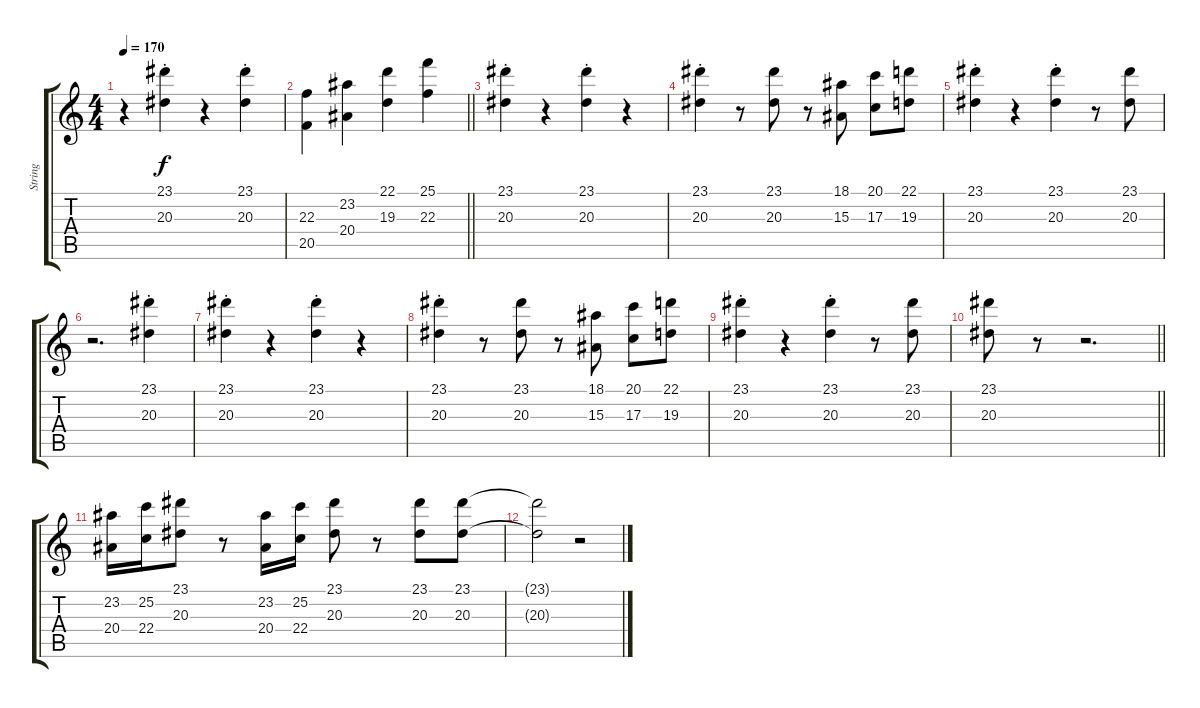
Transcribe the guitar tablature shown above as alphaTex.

\track ("String" "String") {instrument stringensemble1}
\staff {score tabs}
\tuning (E4 B3 G3 D3 A2 E2) {hide}
\ts (4 4)
\tempo 170
\clef g2
\ks c
r.4{dy f} (23.1{st} 20.3{st}).4 r.4 (23.1{st} 20.3{st}).4 |
\barLineRight lightlight
(22.3 20.5).4 (23.2 20.4).4 (22.1 19.3).4 (25.1 22.3).4 |
(23.1{st} 20.3{st}).4 r.4 (23.1{st} 20.3{st}).4 r.4 |
(23.1{st} 20.3{st}).4 r.8 (23.1 20.3).8 r.8 (18.1 15.3).8 (20.1 17.3).8 (22.1 19.3).8 |
(23.1{st} 20.3{st}).4 r.4 (23.1{st} 20.3{st}).4 r.8 (23.1 20.3).8 |
r.2{d} (23.1{st} 20.3{st}).4 |
(23.1{st} 20.3{st}).4 r.4 (23.1{st} 20.3{st}).4 r.4 |
(23.1{st} 20.3{st}).4 r.8 (23.1 20.3).8 r.8 (18.1 15.3).8 (20.1 17.3).8 (22.1 19.3).8 |
(23.1{st} 20.3{st}).4 r.4 (23.1{st} 20.3{st}).4 r.8 (23.1 20.3).8 |
\barLineRight lightlight
(23.1 20.3).8 r.8 r.2{d} |
(23.2 20.4).16 (25.2 22.4).16 (23.1 20.3).8 r.8 (23.2 20.4).16 (25.2 22.4).16 (23.1 20.3).8 r.8 (23.1 20.3).8 (23.1 20.3).8 |
(23.1{t} 20.3{t}).2 r.2
